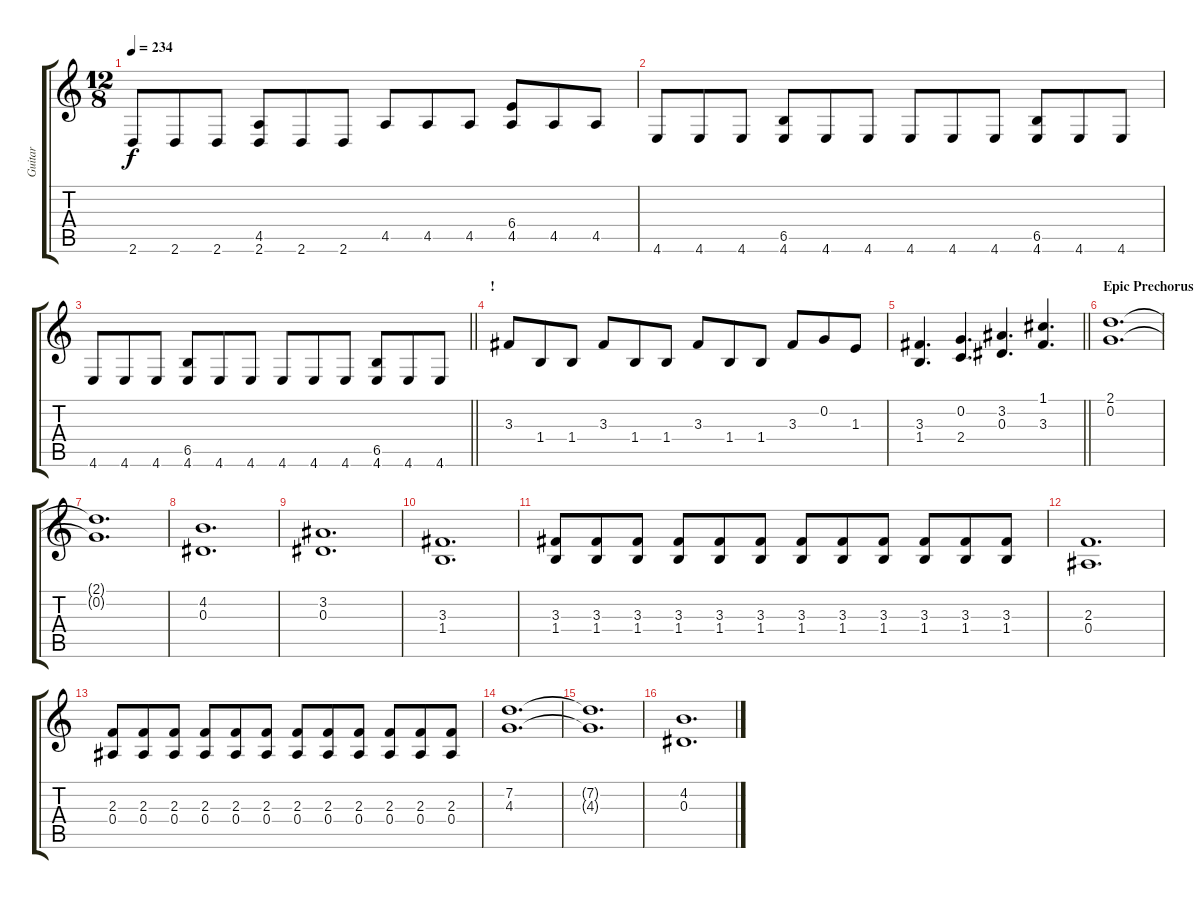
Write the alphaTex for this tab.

\track ("Guitar" "Guitar") {instrument distortionguitar}
\staff {score tabs}
\tuning (C4 G3 Eb3 Bb2 F2 C2) {hide}
\ts (12 8)
\tempo 234
\clef g2
\ks c
2.6.8{dy f} 2.6.8 2.6.8 (4.5 2.6).8 2.6.8 2.6.8 4.5.8 4.5.8 4.5.8 (6.4 4.5).8 4.5.8 4.5.8 |
4.6.8 4.6.8 4.6.8 (6.5 4.6).8 4.6.8 4.6.8 4.6.8 4.6.8 4.6.8 (6.5 4.6).8 4.6.8 4.6.8 |
\barLineRight lightlight
4.6.8 4.6.8 4.6.8 (6.5 4.6).8 4.6.8 4.6.8 4.6.8 4.6.8 4.6.8 (6.5 4.6).8 4.6.8 4.6.8 |
\section ("" "!")
3.3.8 1.4.8 1.4.8 3.3.8 1.4.8 1.4.8 3.3.8 1.4.8 1.4.8 3.3.8 0.2.8 1.3.8 |
\barLineRight lightlight
(3.3 1.4).4{d} (0.2 2.4).4{d} (3.2 0.3).4{d} (1.1 3.3).4{d} |
\section ("" "Epic Prechorus")
(2.1 0.2).1{d} |
(2.1{t} 0.2{t}).1{d} |
(4.2 0.3).1{d} |
(3.2 0.3).1{d} |
(3.3 1.4).1{d} |
(3.3 1.4).8 (3.3 1.4).8 (3.3 1.4).8 (3.3 1.4).8 (3.3 1.4).8 (3.3 1.4).8 (3.3 1.4).8 (3.3 1.4).8 (3.3 1.4).8 (3.3 1.4).8 (3.3 1.4).8 (3.3 1.4).8 |
(2.3 0.4).1{d} |
(2.3 0.4).8 (2.3 0.4).8 (2.3 0.4).8 (2.3 0.4).8 (2.3 0.4).8 (2.3 0.4).8 (2.3 0.4).8 (2.3 0.4).8 (2.3 0.4).8 (2.3 0.4).8 (2.3 0.4).8 (2.3 0.4).8 |
(7.2 4.3).1{d} |
(7.2{t} 4.3{t}).1{d} |
(4.2 0.3).1{d}
